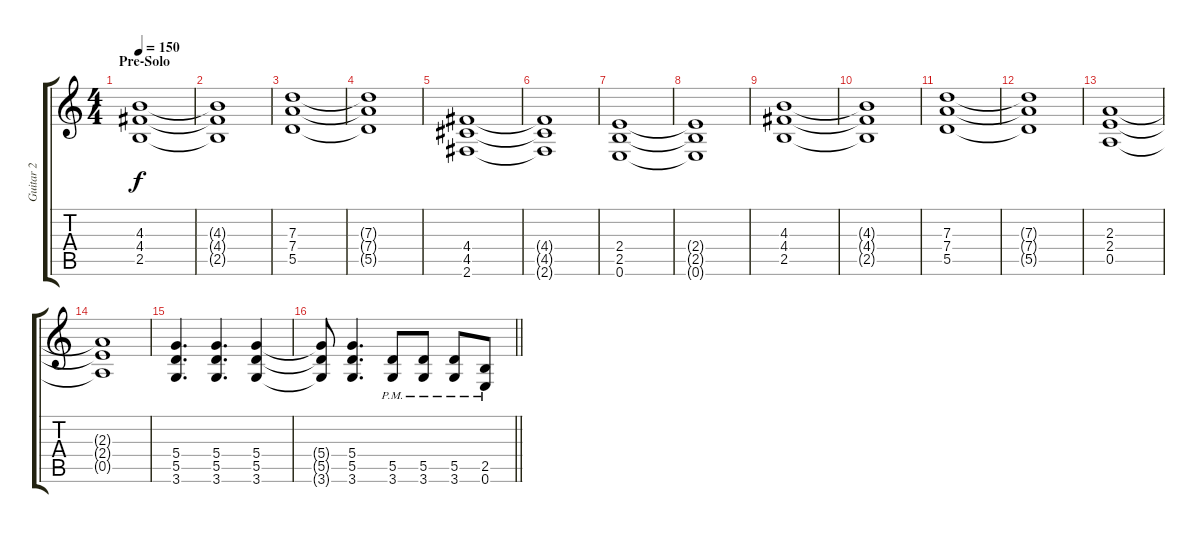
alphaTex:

\track ("Guitar 2" "Guitar 2") {instrument distortionguitar}
\staff {score tabs}
\tuning (E4 B3 G3 D3 A2 E2) {hide}
\ts (4 4)
\section ("" "Pre-Solo")
\tempo 150
\clef g2
\ks c
(4.3 4.4 2.5).1{dy f} |
(4.3{t} 4.4{t} 2.5{t}).1 |
(7.3 7.4 5.5).1 |
(7.3{t} 7.4{t} 5.5{t}).1 |
(4.4 4.5 2.6).1 |
(4.4{t} 4.5{t} 2.6{t}).1 |
(2.4 2.5 0.6).1 |
(2.4{t} 2.5{t} 0.6{t}).1 |
(4.3 4.4 2.5).1 |
(4.3{t} 4.4{t} 2.5{t}).1 |
(7.3 7.4 5.5).1 |
(7.3{t} 7.4{t} 5.5{t}).1 |
(2.3 2.4 0.5).1 |
(2.3{t} 2.4{t} 0.5{t}).1 |
(5.4 5.5 3.6).4{d} (5.4 5.5 3.6).4{d} (5.4 5.5 3.6).4 |
\barLineRight lightlight
(5.4{t} 5.5{t} 3.6{t}).8 (5.4 5.5 3.6).4{d} (5.5{pm} 3.6{pm}).8 (5.5{pm} 3.6{pm}).8 (5.5{pm} 3.6{pm}).8 (2.5{pm} 0.6{pm}).8
